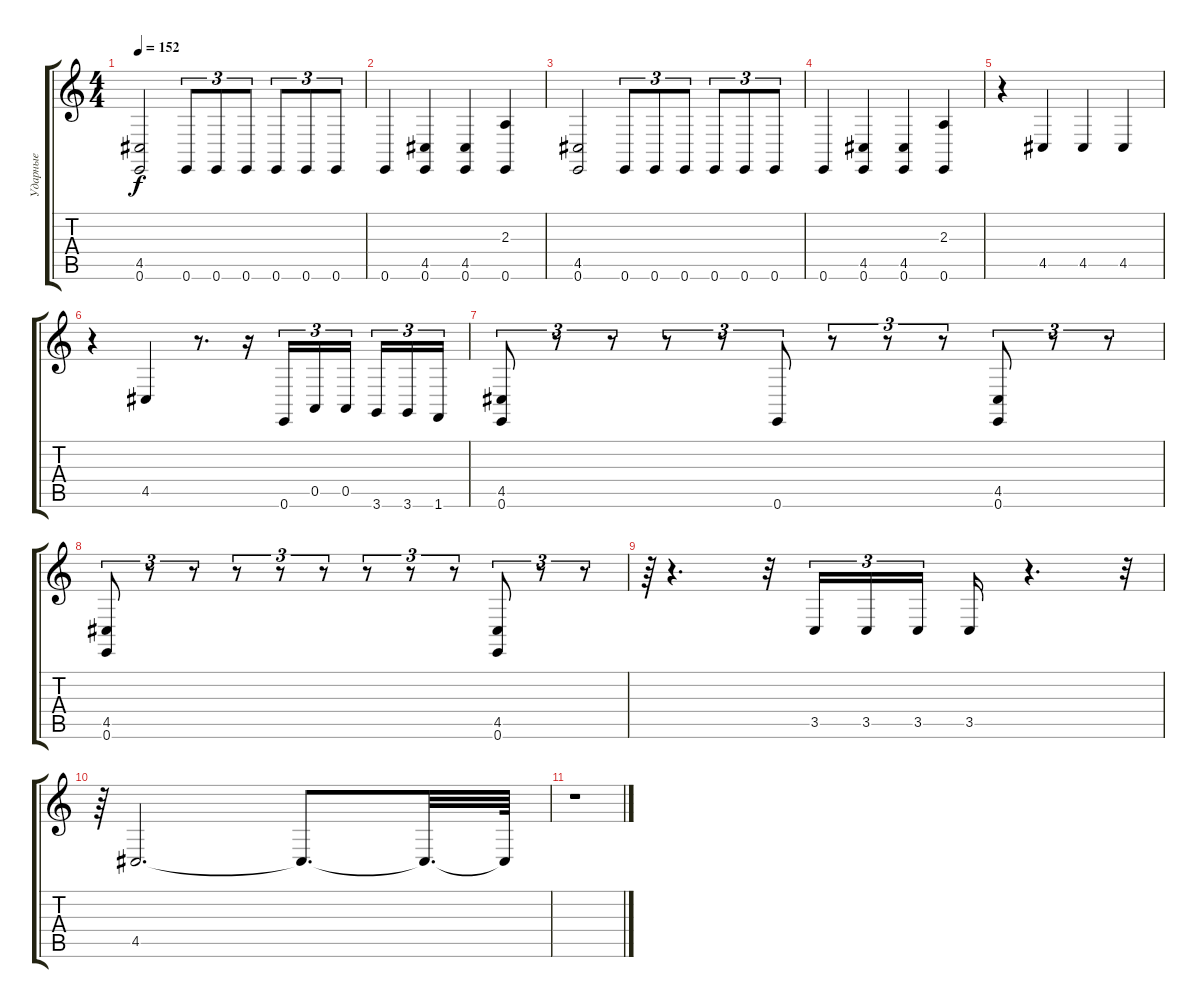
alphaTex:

\track ("Ударные" "Ударные") {instrument acousticgrandpiano}
\staff {score tabs}
\tuning (E4 B3 G3 D3 A2 E2) {hide}
\ts (4 4)
\tempo 152
\clef g2
\ks c
(4.5 0.6).2{dy f} 0.6.8{tu (3 2)} 0.6.8{tu (3 2)} 0.6.8{tu (3 2)} 0.6.8{tu (3 2)} 0.6.8{tu (3 2)} 0.6.8{tu (3 2)} |
0.6.4 (4.5 0.6).4 (4.5 0.6).4 (2.3 0.6).4 |
(4.5 0.6).2 0.6.8{tu (3 2)} 0.6.8{tu (3 2)} 0.6.8{tu (3 2)} 0.6.8{tu (3 2)} 0.6.8{tu (3 2)} 0.6.8{tu (3 2)} |
0.6.4 (4.5 0.6).4 (4.5 0.6).4 (2.3 0.6).4 |
r.4 4.5.4 4.5.4 4.5.4 |
r.4 4.5.4 r.8{d} r.16 0.6.16{tu (3 2)} 0.5.16{tu (3 2)} 0.5.16{tu (3 2) beam splitsecondary} 3.6.16{tu (3 2)} 3.6.16{tu (3 2)} 1.6.16{tu (3 2)} |
(4.5 0.6).8{tu (3 2)} r.8{tu (3 2)} r.8{tu (3 2)} r.8{tu (3 2)} r.8{tu (3 2)} 0.6.8{tu (3 2)} r.8{tu (3 2)} r.8{tu (3 2)} r.8{tu (3 2)} (4.5 0.6).8{tu (3 2)} r.8{tu (3 2)} r.8{tu (3 2)} |
(4.5 0.6).8{tu (3 2)} r.8{tu (3 2)} r.8{tu (3 2)} r.8{tu (3 2)} r.8{tu (3 2)} r.8{tu (3 2)} r.8{tu (3 2)} r.8{tu (3 2)} r.8{tu (3 2)} (4.5 0.6).8{tu (3 2)} r.8{tu (3 2)} r.8{tu (3 2)} |
r.64{tu (3 2)} r.4{d} r.32 3.5.16{tu (3 2)} 3.5.16{tu (3 2)} 3.5.16{tu (3 2)} 3.5.16 r.4{d} r.32{tu (3 2)} |
r.64{tu (3 2)} 4.5.2{d} 4.5{t}.8{d} 4.5{t}.32{d} 4.5{t}.64 |
r.1
